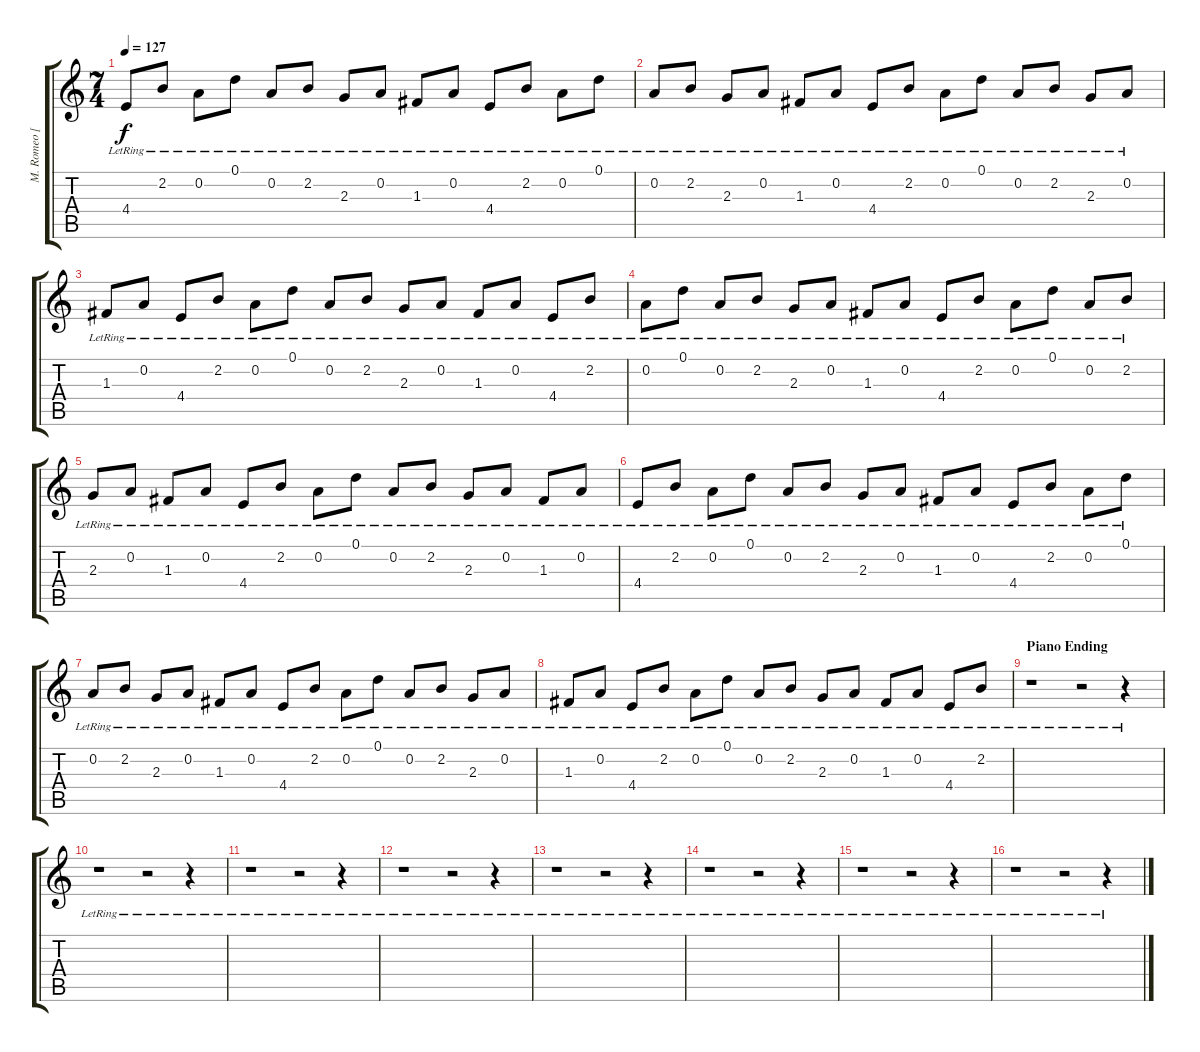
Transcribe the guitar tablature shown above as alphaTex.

\track ("M. Romeo [Acoustic/Solo]" "M. Romeo [") {instrument acousticguitarsteel}
\staff {score tabs}
\tuning (D4 A3 F3 C3 G2 D2) {hide}
\ts (7 4)
\tempo 127
\clef g2
\ks c
4.4{lr}.8{dy f} 2.2{lr}.8 0.2{lr}.8 0.1{lr}.8 0.2{lr}.8 2.2{lr}.8 2.3{lr}.8 0.2{lr}.8 1.3{lr}.8 0.2{lr}.8 4.4{lr}.8 2.2{lr}.8 0.2{lr}.8 0.1{lr}.8 |
0.2{lr}.8 2.2{lr}.8 2.3{lr}.8 0.2{lr}.8 1.3{lr}.8 0.2{lr}.8 4.4{lr}.8 2.2{lr}.8 0.2{lr}.8 0.1{lr}.8 0.2{lr}.8 2.2{lr}.8 2.3{lr}.8 0.2{lr}.8 |
1.3{lr}.8 0.2{lr}.8 4.4{lr}.8 2.2{lr}.8 0.2{lr}.8 0.1{lr}.8 0.2{lr}.8 2.2{lr}.8 2.3{lr}.8 0.2{lr}.8 1.3{lr}.8 0.2{lr}.8 4.4{lr}.8 2.2{lr}.8 |
0.2{lr}.8 0.1{lr}.8 0.2{lr}.8 2.2{lr}.8 2.3{lr}.8 0.2{lr}.8 1.3{lr}.8 0.2{lr}.8 4.4{lr}.8 2.2{lr}.8 0.2{lr}.8 0.1{lr}.8 0.2{lr}.8 2.2{lr}.8 |
2.3{lr}.8 0.2{lr}.8 1.3{lr}.8 0.2{lr}.8 4.4{lr}.8 2.2{lr}.8 0.2{lr}.8 0.1{lr}.8 0.2{lr}.8 2.2{lr}.8 2.3{lr}.8 0.2{lr}.8 1.3{lr}.8 0.2{lr}.8 |
4.4{lr}.8 2.2{lr}.8 0.2{lr}.8 0.1{lr}.8 0.2{lr}.8 2.2{lr}.8 2.3{lr}.8 0.2{lr}.8 1.3{lr}.8 0.2{lr}.8 4.4{lr}.8 2.2{lr}.8 0.2{lr}.8 0.1{lr}.8 |
0.2{lr}.8 2.2{lr}.8 2.3{lr}.8 0.2{lr}.8 1.3{lr}.8 0.2{lr}.8 4.4{lr}.8 2.2{lr}.8 0.2{lr}.8 0.1{lr}.8 0.2{lr}.8 2.2{lr}.8 2.3{lr}.8 0.2{lr}.8 |
1.3{lr}.8 0.2{lr}.8 4.4{lr}.8 2.2{lr}.8 0.2{lr}.8 0.1{lr}.8 0.2{lr}.8 2.2{lr}.8 2.3{lr}.8 0.2{lr}.8 1.3{lr}.8 0.2{lr}.8 4.4{lr}.8 2.2{lr}.8 |
\section ("" "Piano Ending")
r.1 r.2 r.4 |
r.1 r.2 r.4 |
r.1 r.2 r.4 |
r.1 r.2 r.4 |
r.1 r.2 r.4 |
r.1 r.2 r.4 |
r.1 r.2 r.4 |
r.1 r.2 r.4
